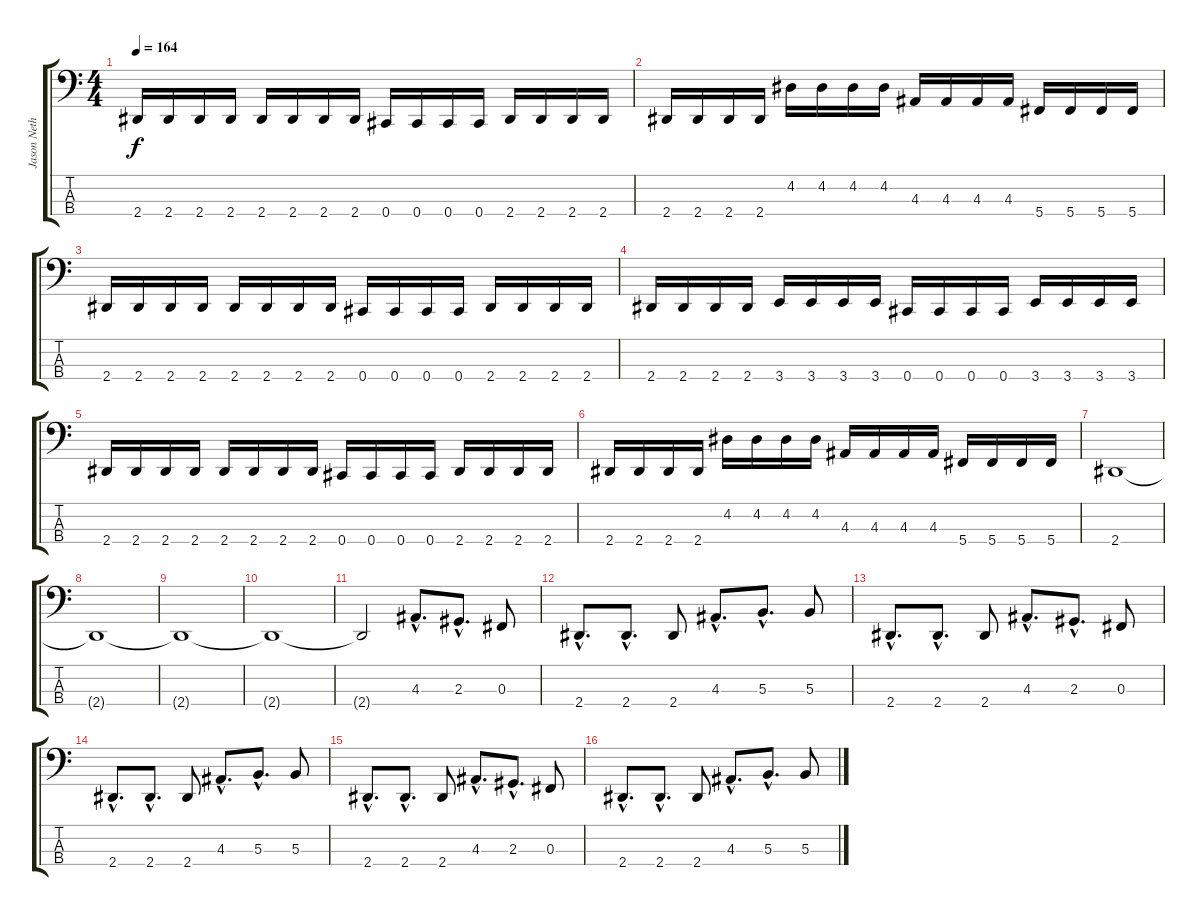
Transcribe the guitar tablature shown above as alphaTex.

\track ("Jason Netherton" "Jason Neth") {instrument electricbassfinger}
\staff {score tabs}
\tuning (E2 B1 Gb1 Db1) {hide}
\ts (4 4)
\tempo 164
\clef f4
\ks c
2.4.16{dy f} 2.4.16 2.4.16 2.4.16 2.4.16 2.4.16 2.4.16 2.4.16 0.4.16 0.4.16 0.4.16 0.4.16 2.4.16 2.4.16 2.4.16 2.4.16 |
2.4.16 2.4.16 2.4.16 2.4.16 4.2.16 4.2.16 4.2.16 4.2.16 4.3.16 4.3.16 4.3.16 4.3.16 5.4.16 5.4.16 5.4.16 5.4.16 |
2.4.16 2.4.16 2.4.16 2.4.16 2.4.16 2.4.16 2.4.16 2.4.16 0.4.16 0.4.16 0.4.16 0.4.16 2.4.16 2.4.16 2.4.16 2.4.16 |
2.4.16 2.4.16 2.4.16 2.4.16 3.4.16 3.4.16 3.4.16 3.4.16 0.4.16 0.4.16 0.4.16 0.4.16 3.4.16 3.4.16 3.4.16 3.4.16 |
2.4.16 2.4.16 2.4.16 2.4.16 2.4.16 2.4.16 2.4.16 2.4.16 0.4.16 0.4.16 0.4.16 0.4.16 2.4.16 2.4.16 2.4.16 2.4.16 |
2.4.16 2.4.16 2.4.16 2.4.16 4.2.16 4.2.16 4.2.16 4.2.16 4.3.16 4.3.16 4.3.16 4.3.16 5.4.16 5.4.16 5.4.16 5.4.16 |
2.4.1 |
2.4{t}.1 |
2.4{t}.1{volume 13} |
2.4{t}.1 |
2.4{t}.2 4.3{hac}.8{d volume 13} 2.3{hac}.8{d} 0.3.8 |
2.4{hac}.8{d} 2.4{hac}.8{d} 2.4.8 4.3{hac}.8{d} 5.3{hac}.8{d} 5.3.8 |
2.4{hac}.8{d} 2.4{hac}.8{d} 2.4.8 4.3{hac}.8{d} 2.3{hac}.8{d} 0.3.8 |
2.4{hac}.8{d} 2.4{hac}.8{d} 2.4.8 4.3{hac}.8{d} 5.3{hac}.8{d} 5.3.8 |
2.4{hac}.8{d} 2.4{hac}.8{d} 2.4.8 4.3{hac}.8{d} 2.3{hac}.8{d} 0.3.8 |
2.4{hac}.8{d} 2.4{hac}.8{d} 2.4.8 4.3{hac}.8{d} 5.3{hac}.8{d} 5.3.8
